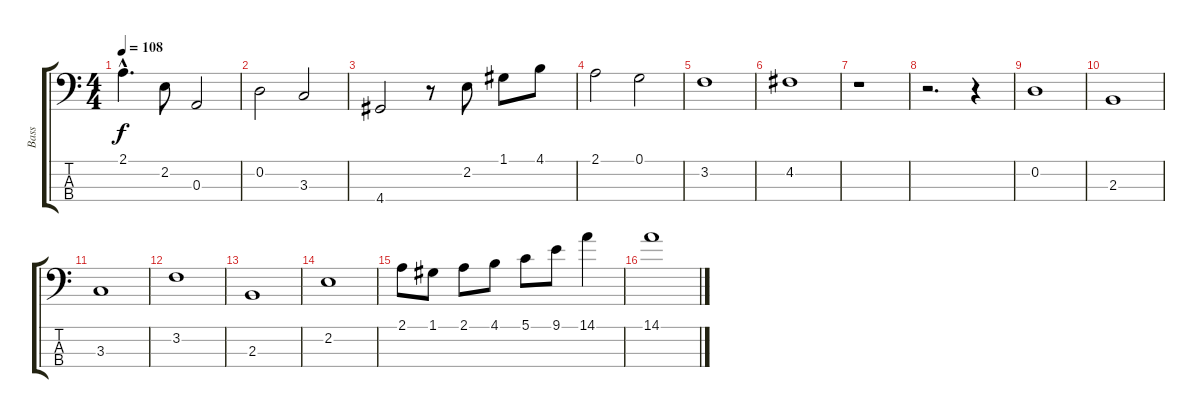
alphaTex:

\track ("Bass" "Bass") {instrument electricbassfinger}
\staff {score tabs}
\tuning (G2 D2 A1 E1) {hide}
\ts (4 4)
\tempo 108
\clef f4
\ks c
2.1{hac}.4{d dy f} 2.2.8 0.3.2 |
0.2.2 3.3.2 |
4.4.2 r.8 2.2.8 1.1.8 4.1.8 |
2.1.2 0.1.2 |
3.2.1 |
4.2.1 |
r.1 |
r.2{d} r.4 |
0.2.1 |
2.3.1 |
3.3.1 |
3.2.1 |
2.3.1 |
2.2.1 |
2.1.8 1.1.8 2.1.8 4.1.8 5.1.8 9.1.8 14.1.4 |
14.1.1
